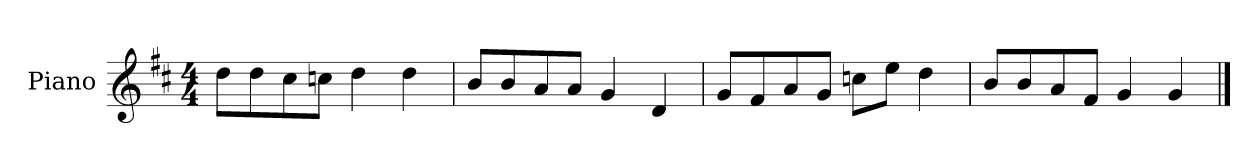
**kern
*part1
*staff1
*I"Piano
*I'P-no
*clefG2
*k[f#c#]
*M4/4
*MM90
=1
8dd\L
8dd\
8cc#\
8ccn\J
4dd\
4dd\
=2
8b/L
8b/
8a/
8a/J
4g/
4d/
=3
8g/L
8f#/
8a/
8g/J
8ccn\L
8ee\J
4dd\
=4
8b/L
8b/
8a/
8f#/J
4g/
4g/
==
*-
